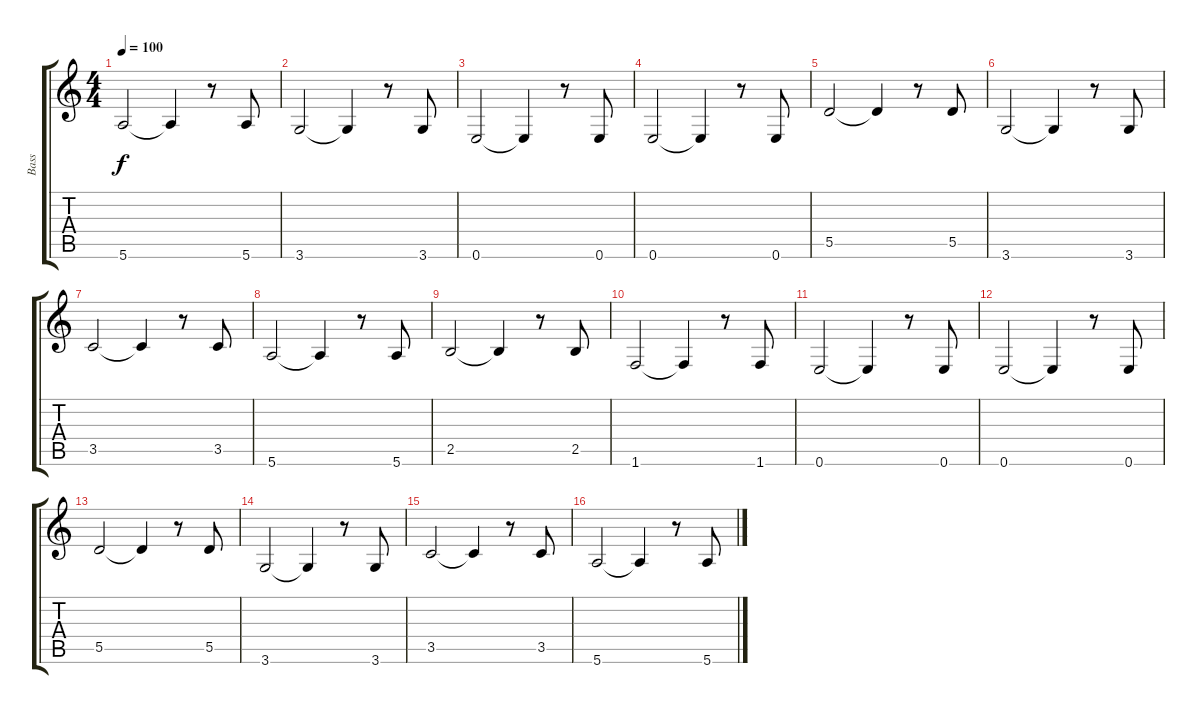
\track ("Bass" "Bass") {instrument electricbassfinger}
\staff {score tabs}
\tuning (E4 B3 G3 D3 A2 E2) {hide}
\ts (4 4)
\tempo 100
\clef g2
\ks c
5.6.2{dy f} 5.6{t}.4 r.8 5.6.8 |
3.6.2 3.6{t}.4 r.8 3.6.8 |
0.6.2 0.6{t}.4 r.8 0.6.8 |
0.6.2 0.6{t}.4 r.8 0.6.8 |
5.5.2 5.5{t}.4 r.8 5.5.8 |
3.6.2 3.6{t}.4 r.8 3.6.8 |
3.5.2 3.5{t}.4 r.8 3.5.8 |
5.6.2 5.6{t}.4 r.8 5.6.8 |
2.5.2 2.5{t}.4 r.8 2.5.8 |
1.6.2 1.6{t}.4 r.8 1.6.8 |
0.6.2 0.6{t}.4 r.8 0.6.8 |
0.6.2 0.6{t}.4 r.8 0.6.8 |
5.5.2 5.5{t}.4 r.8 5.5.8 |
3.6.2 3.6{t}.4 r.8 3.6.8 |
3.5.2 3.5{t}.4 r.8 3.5.8 |
5.6.2 5.6{t}.4 r.8 5.6.8
